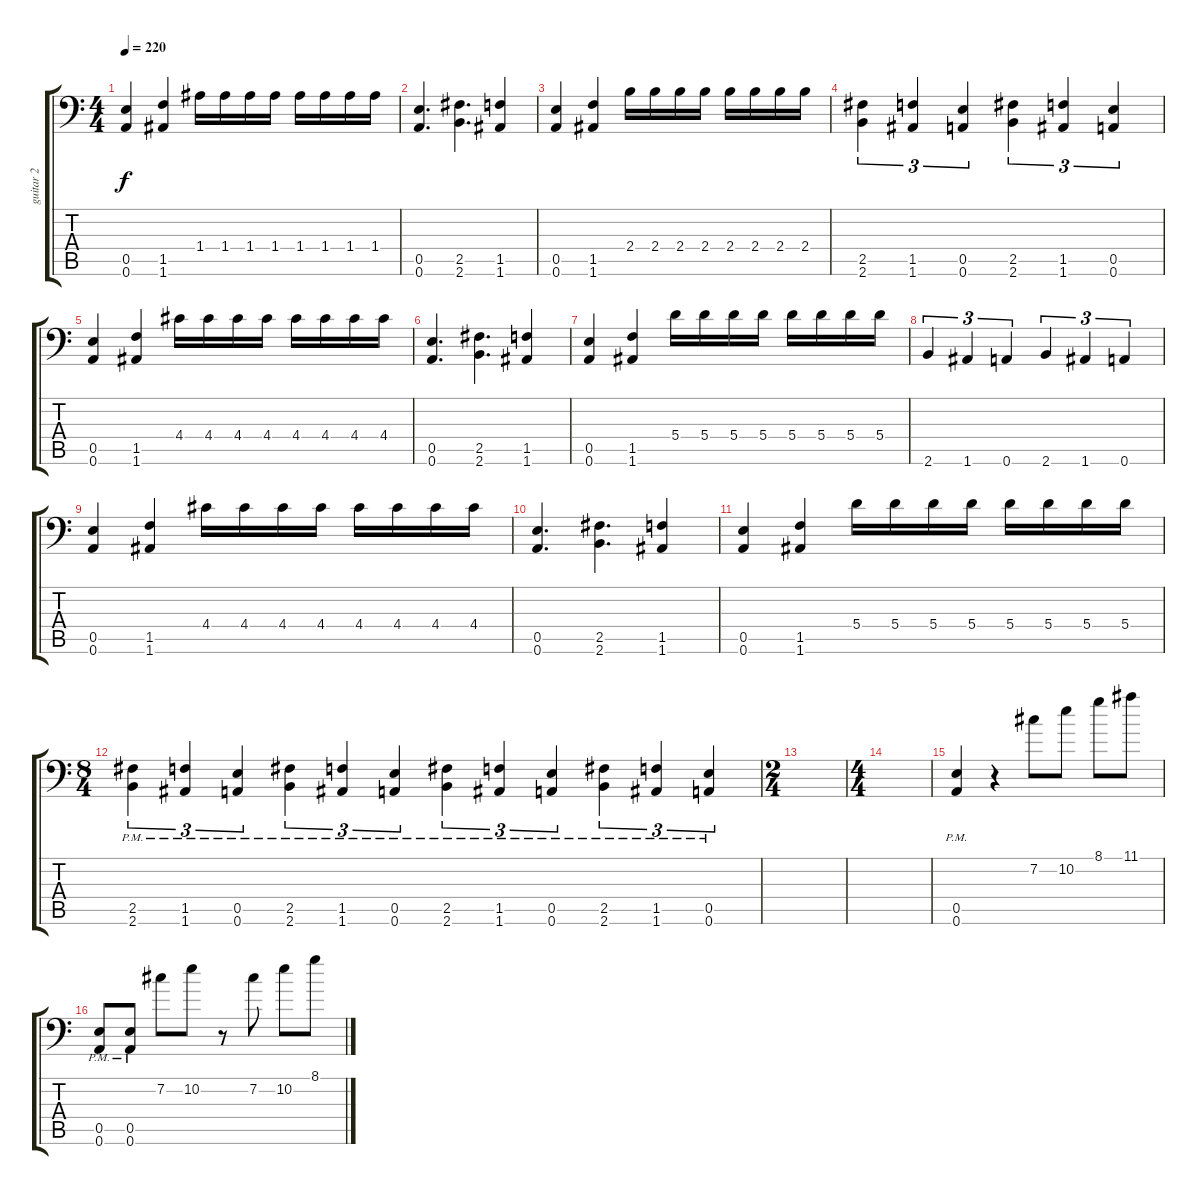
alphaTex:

\track ("guitar 2" "guitar 2") {instrument distortionguitar}
\staff {score tabs}
\tuning (B3 Gb3 D3 A2 E2 A1) {hide}
\ts (4 4)
\tempo 220
\clef f4
\ks c
(0.5 0.6).4{dy f} (1.5 1.6).4 1.4.16 1.4.16 1.4.16 1.4.16 1.4.16 1.4.16 1.4.16 1.4.16 |
(0.5 0.6).4{d} (2.5 2.6).4{d} (1.5 1.6).4 |
(0.5 0.6).4 (1.5 1.6).4 2.4.16 2.4.16 2.4.16 2.4.16 2.4.16 2.4.16 2.4.16 2.4.16 |
(2.5 2.6).4{tu (3 2)} (1.5 1.6).4{tu (3 2)} (0.5 0.6).4{tu (3 2)} (2.5 2.6).4{tu (3 2)} (1.5 1.6).4{tu (3 2)} (0.5 0.6).4{tu (3 2)} |
(0.5 0.6).4 (1.5 1.6).4 4.4.16 4.4.16 4.4.16 4.4.16 4.4.16 4.4.16 4.4.16 4.4.16 |
(0.5 0.6).4{d} (2.5 2.6).4{d} (1.5 1.6).4 |
(0.5 0.6).4 (1.5 1.6).4 5.4.16 5.4.16 5.4.16 5.4.16 5.4.16 5.4.16 5.4.16 5.4.16 |
2.6.4{tu (3 2)} 1.6.4{tu (3 2)} 0.6.4{tu (3 2)} 2.6.4{tu (3 2)} 1.6.4{tu (3 2)} 0.6.4{tu (3 2)} |
(0.5 0.6).4 (1.5 1.6).4 4.4.16 4.4.16 4.4.16 4.4.16 4.4.16 4.4.16 4.4.16 4.4.16 |
(0.5 0.6).4{d} (2.5 2.6).4{d} (1.5 1.6).4 |
(0.5 0.6).4 (1.5 1.6).4 5.4.16 5.4.16 5.4.16 5.4.16 5.4.16 5.4.16 5.4.16 5.4.16 |
\ts (8 4)
(2.5{pm} 2.6{pm}).4{tu (3 2)} (1.5{pm} 1.6{pm}).4{tu (3 2)} (0.5{pm} 0.6{pm}).4{tu (3 2)} (2.5{pm} 2.6{pm}).4{tu (3 2)} (1.5{pm} 1.6{pm}).4{tu (3 2)} (0.5{pm} 0.6{pm}).4{tu (3 2)} (2.5{pm} 2.6{pm}).4{tu (3 2)} (1.5{pm} 1.6{pm}).4{tu (3 2)} (0.5{pm} 0.6{pm}).4{tu (3 2)} (2.5{pm} 2.6{pm}).4{tu (3 2)} (1.5{pm} 1.6{pm}).4{tu (3 2)} (0.5{pm} 0.6{pm}).4{tu (3 2)} |
\ts (2 4)
|
\ts (4 4)
|
(0.5{pm} 0.6{pm}).4 r.4 7.2.8 10.2.8 8.1.8 11.1.8 |
(0.5{pm} 0.6{pm}).8 (0.5{pm} 0.6{pm}).8 7.2.8 10.2.8 r.8 7.2.8 10.2.8 8.1.8
